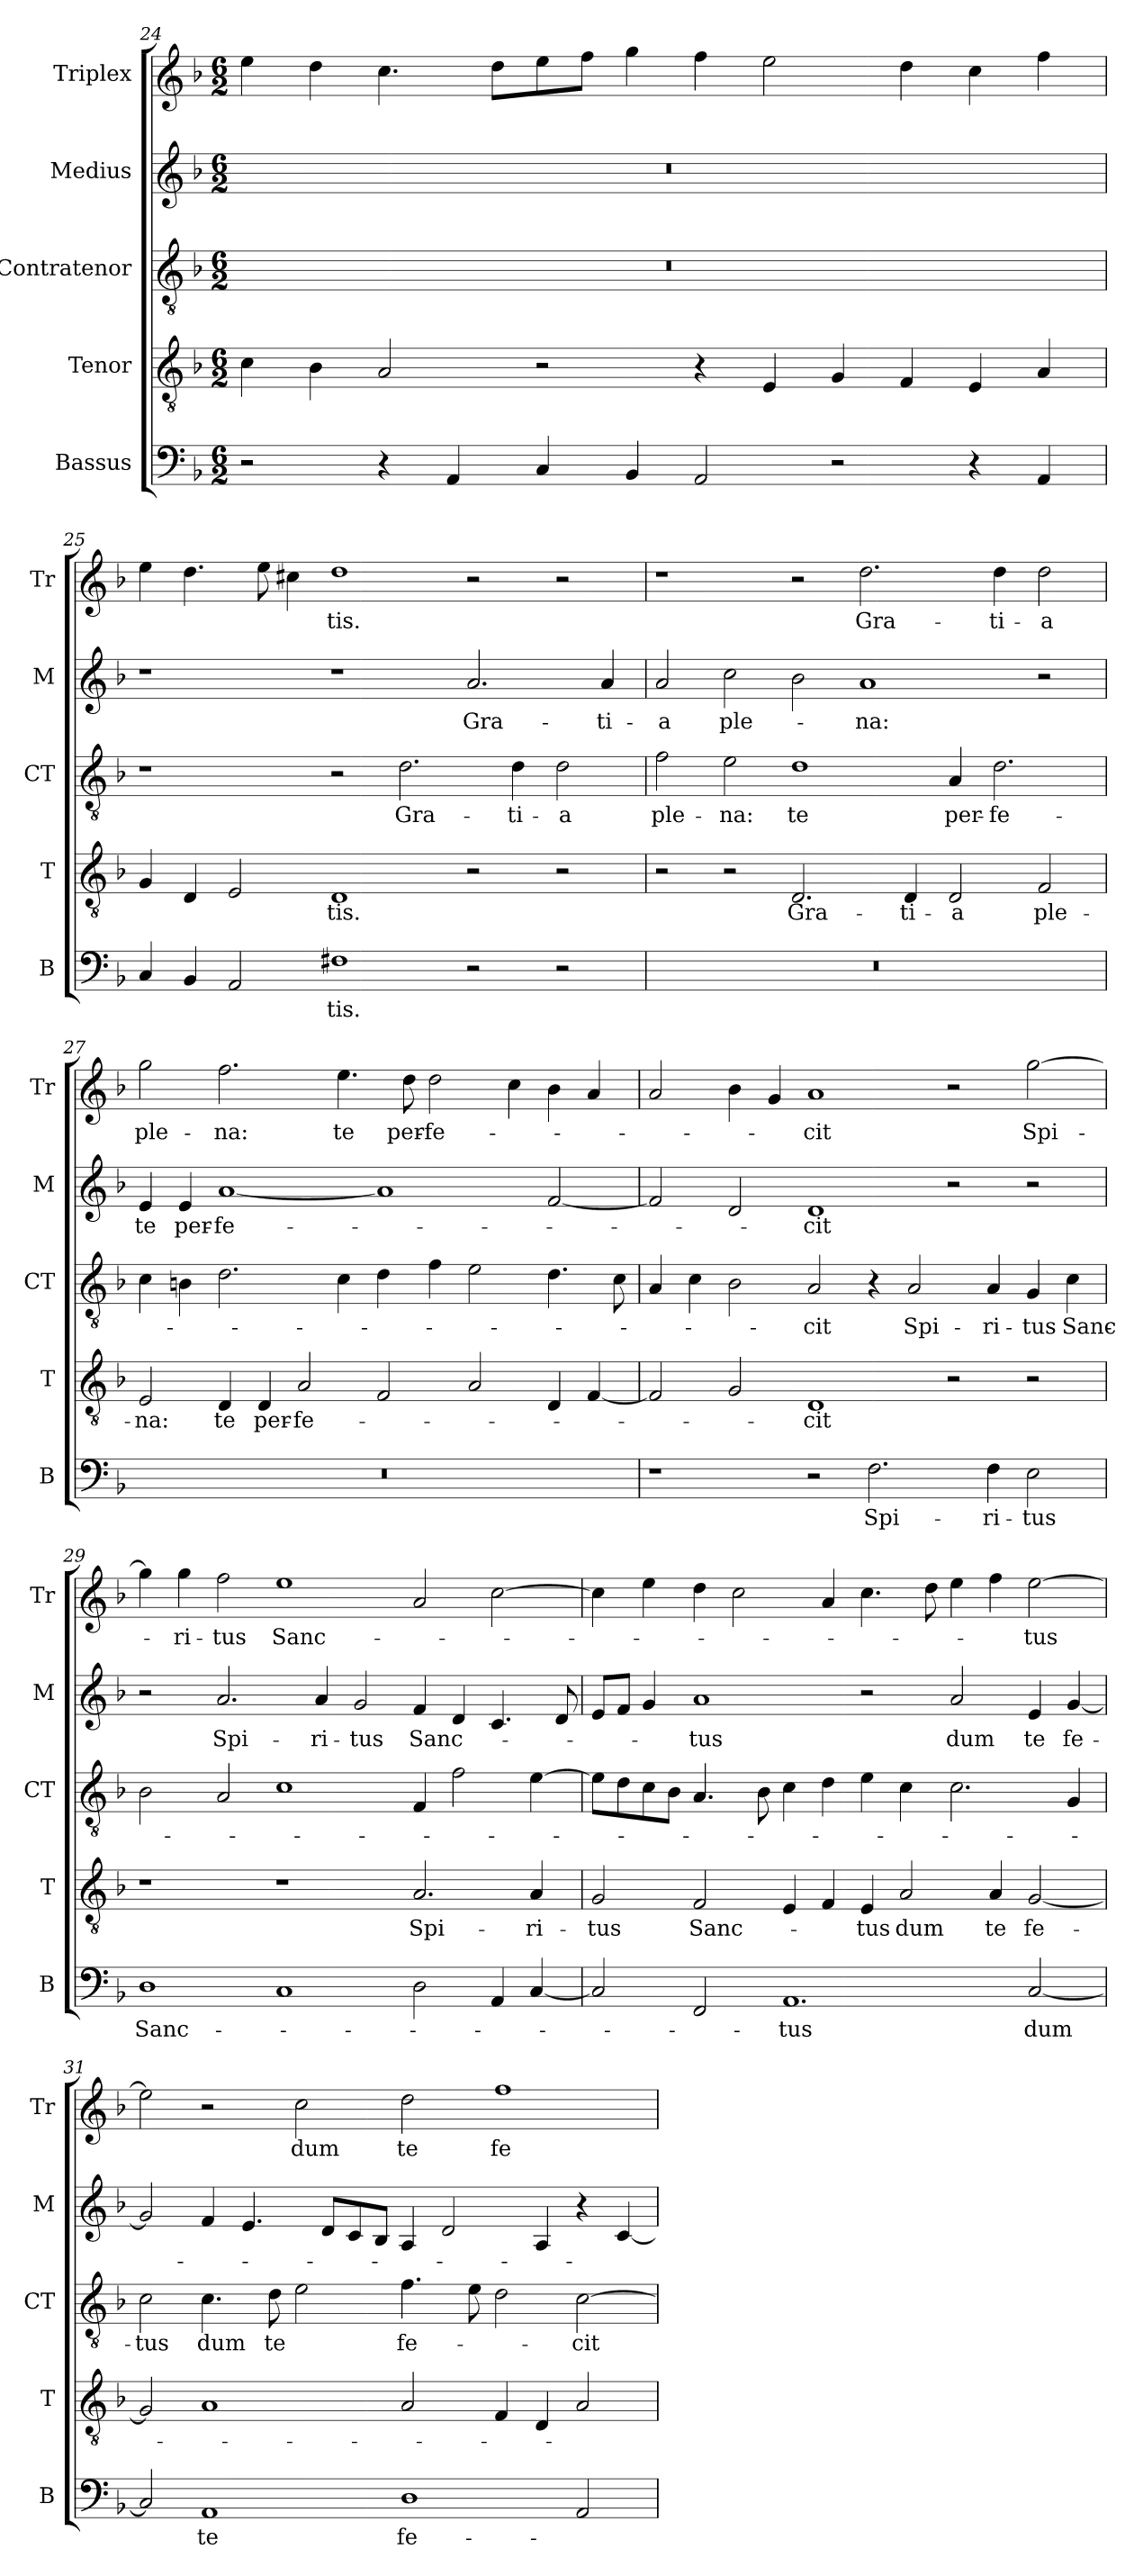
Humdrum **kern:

**kern	**text	**kern	**text	**kern	**text	**kern	**text	**kern	**text
*part5	*part5	*part4	*part4	*part3	*part3	*part2	*part2	*part1	*part1
*staff5	*staff5	*staff4	*staff4	*staff3	*staff3	*staff2	*staff2	*staff1	*staff1
*I"Bassus	*	*I"Tenor	*	*I"Contratenor	*	*I"Medius	*	*I"Triplex	*
*I'B	*	*I'T	*	*I'CT	*	*I'M	*	*I'Tr	*
*clefF4	*	*clefGv2	*	*clefGv2	*	*clefG2	*	*clefG2	*
*k[b-]	*	*k[b-]	*	*k[b-]	*	*k[b-]	*	*k[b-]	*
*F:	*	*F:	*	*F:	*	*F:	*	*F:	*
*M6/2	*	*M6/2	*	*M6/2	*	*M6/2	*	*M6/2	*
=24	=24	=24	=24	=24	=24	=24	=24	=24	=24
2r	.	4c\	.	0.r	.	0.r	.	4ee\	.
.	.	4B-\	.	.	.	.	.	4dd\	.
4r	.	2A/	.	.	.	.	.	4.cc\	.
4AA/	.	.	.	.	.	.	.	.	.
.	.	.	.	.	.	.	.	8dd\L	.
4C/	.	2r	.	.	.	.	.	8ee\	.
.	.	.	.	.	.	.	.	8ff\J	.
4BB-/	.	.	.	.	.	.	.	4gg\	.
2AA/	.	4r	.	.	.	.	.	4ff\	.
.	.	4E/	.	.	.	.	.	2ee\	.
2r	.	4G/	.	.	.	.	.	.	.
.	.	4F/	.	.	.	.	.	4dd\	.
4r	.	4E/	.	.	.	.	.	4cc\	.
4AA/	.	4A/	.	.	.	.	.	4ff\	.
!!LO:PB:g=z
=25	=25	=25	=25	=25	=25	=25	=25	=25	=25
4C/	.	4G/	.	1r	.	1r	.	4ee\	.
4BB-/	.	4D/	.	.	.	.	.	4.dd\	.
2AA/	.	2E/	.	.	.	.	.	.	.
.	.	.	.	.	.	.	.	8ee\	.
.	.	.	.	.	.	.	.	4cc#X\	.
!	!LO:LY:b	!	!LO:LY:b	!	!	!	!	!	!LO:LY:b
1F#X	-tis.	1D	-tis.	2r	.	1r	.	1dd	-tis.
!	!	!	!	!	!LO:LY:b	!	!	!	!
.	.	.	.	2.d\	Gra-	.	.	.	.
!	!	!	!	!	!	!	!LO:LY:b	!	!
2r	.	2r	.	.	.	2.a/	Gra-	2r	.
!	!	!	!	!	!LO:LY:b	!	!	!	!
.	.	.	.	4d\	-ti-	.	.	.	.
!	!	!	!	!	!LO:LY:b	!	!	!	!
2r	.	2r	.	2d\	-a	.	.	2r	.
!	!	!	!	!	!	!	!LO:LY:b	!	!
.	.	.	.	.	.	4a/	-ti-	.	.
=26	=26	=26	=26	=26	=26	=26	=26	=26	=26
!	!	!	!	!	!LO:LY:b	!	!LO:LY:b	!	!
0.r	.	2r	.	2f\	ple-	2a/	-a	1r	.
!	!	!	!	!	!LO:LY:b	!	!LO:LY:b	!	!
.	.	2r	.	2e\	-na:	2cc\	ple-	.	.
!	!	!	!LO:LY:b	!	!LO:LY:b	!	!	!	!
.	.	2.D/	Gra-	1d	te	2b-\	.	2r	.
!	!	!	!	!	!	!	!LO:LY:b	!	!LO:LY:b
.	.	.	.	.	.	1a	-na:	2.dd\	Gra-
!	!	!	!LO:LY:b	!	!	!	!	!	!
.	.	4D/	-ti-	.	.	.	.	.	.
!	!	!	!LO:LY:b	!	!LO:LY:b	!	!	!	!
.	.	2D/	-a	4A/	per-	.	.	.	.
!	!	!	!	!	!LO:LY:b	!	!	!	!LO:LY:b
.	.	.	.	2.d\	-fe-	.	.	4dd\	-ti-
!	!	!	!LO:LY:b	!	!	!	!	!	!LO:LY:b
.	.	2F/	ple-	.	.	2r	.	2dd\	-a
!!LO:PB:g=z
=27	=27	=27	=27	=27	=27	=27	=27	=27	=27
!	!	!	!LO:LY:b	!	!	!	!LO:LY:b	!	!LO:LY:b
0.r	.	2E/	-na:	4c\	.	4e/	te	2gg\	ple-
!	!	!	!	!	!	!	!LO:LY:b	!	!
.	.	.	.	4Bn\	.	4e/	per-	.	.
!	!	!	!LO:LY:b	!	!	!	!LO:LY:b	!	!LO:LY:b
.	.	4D/	te	2.d\	.	[1a	-fe-	2.ff\	-na:
!	!	!	!LO:LY:b	!	!	!	!	!	!
.	.	4D/	per-	.	.	.	.	.	.
!	!	!	!LO:LY:b	!	!	!	!	!	!
.	.	2A/	-fe-	.	.	.	.	.	.
!	!	!	!	!	!	!	!	!	!LO:LY:b
.	.	.	.	4c\	.	.	.	4.ee\	te
.	.	2F/	.	4d\	.	1a]	.	.	.
!	!	!	!	!	!	!	!	!	!LO:LY:b
.	.	.	.	.	.	.	.	8dd\	per-
!	!	!	!	!	!	!	!	!	!LO:LY:b
.	.	.	.	4f\	.	.	.	2dd\	-fe-
.	.	2A/	.	2e\	.	.	.	.	.
.	.	.	.	.	.	.	.	4cc\	.
.	.	4D/	.	4.d\	.	[2f/	.	4b-\	.
.	.	[4F/	.	.	.	.	.	4a/	.
.	.	.	.	8c\	.	.	.	.	.
=28	=28	=28	=28	=28	=28	=28	=28	=28	=28
1r	.	2F/]	.	4A/	.	2f/]	.	2a/	.
.	.	.	.	4c\	.	.	.	.	.
.	.	2G/	.	2B-\	.	2d/	.	4b-\	.
.	.	.	.	.	.	.	.	4g/	.
!	!	!	!LO:LY:b	!	!LO:LY:b	!	!LO:LY:b	!	!LO:LY:b
2r	.	1D	-cit	2A/	-cit	1d	-cit	1a	-cit
!	!LO:LY:b	!	!	!	!	!	!	!	!
2.F\	Spi-	.	.	4r	.	.	.	.	.
!	!	!	!	!	!LO:LY:b	!	!	!	!
.	.	.	.	2A/	Spi-	.	.	.	.
.	.	2r	.	.	.	2r	.	2r	.
!	!LO:LY:b	!	!	!	!LO:LY:b	!	!	!	!
4F\	-ri-	.	.	4A/	-ri-	.	.	.	.
!	!LO:LY:b	!	!	!	!LO:LY:b	!	!	!	!LO:LY:b
2E\	-tus	2r	.	4G/	-tus	2r	.	[2gg\	Spi-
!	!	!	!	!	!LO:LY:b	!	!	!	!
.	.	.	.	4c\	Sanc-	.	.	.	.
!!LO:LB:g=z
=29	=29	=29	=29	=29	=29	=29	=29	=29	=29
!	!LO:LY:b	!	!	!	!	!	!	!	!
1D	Sanc-	1r	.	2B-\	.	2r	.	4gg\]	.
!	!	!	!	!	!	!	!	!	!LO:LY:b
.	.	.	.	.	.	.	.	4gg\	-ri-
!	!	!	!	!	!	!	!LO:LY:b	!	!LO:LY:b
.	.	.	.	2A/	.	2.a/	Spi-	2ff\	-tus
!	!	!	!	!	!	!	!	!	!LO:LY:b
1C	.	1r	.	1c	.	.	.	1ee	Sanc-
!	!	!	!	!	!	!	!LO:LY:b	!	!
.	.	.	.	.	.	4a/	-ri-	.	.
!	!	!	!	!	!	!	!LO:LY:b	!	!
.	.	.	.	.	.	2g/	-tus	.	.
!	!	!	!LO:LY:b	!	!	!	!LO:LY:b	!	!
2D\	.	2.A/	Spi-	4F/	.	4f/	Sanc-	2a/	.
.	.	.	.	2f\	.	4d/	.	.	.
4AA/	.	.	.	.	.	4.c/	.	[2cc\	.
!	!	!	!LO:LY:b	!	!	!	!	!	!
[4C/	.	4A/	-ri-	[4e\	.	.	.	.	.
.	.	.	.	.	.	8d/	.	.	.
=30	=30	=30	=30	=30	=30	=30	=30	=30	=30
!	!	!	!LO:LY:b	!	!	!	!	!	!
2C/]	.	2G/	-tus	8e\L]	.	8e/L	.	4cc\]	.
.	.	.	.	8d\	.	8f/J	.	.	.
.	.	.	.	8c\	.	4g/	.	4ee\	.
.	.	.	.	8B-\J	.	.	.	.	.
!	!	!	!LO:LY:b	!	!	!	!LO:LY:b	!	!
2FF/	.	2F/	Sanc-	4.A/	.	1a	-tus	4dd\	.
.	.	.	.	.	.	.	.	2cc\	.
.	.	.	.	8B-\	.	.	.	.	.
!	!LO:LY:b	!	!	!	!	!	!	!	!
1.AA	-tus	4E/	.	4c\	.	.	.	.	.
.	.	4F/	.	4d\	.	.	.	4a/	.
!	!	!	!LO:LY:b	!	!	!	!	!	!
.	.	4E/	-tus	4e\	.	2r	.	4.cc\	.
!	!	!	!LO:LY:b	!	!	!	!	!	!
.	.	2A/	dum	4c\	.	.	.	.	.
.	.	.	.	.	.	.	.	8dd\	.
!	!	!	!	!	!	!	!LO:LY:b	!	!
.	.	.	.	2.c\	.	2a/	dum	4ee\	.
!	!	!	!LO:LY:b	!	!	!	!	!	!
.	.	4A/	te	.	.	.	.	4ff\	.
!	!LO:LY:b	!	!LO:LY:b	!	!	!	!LO:LY:b	!	!LO:LY:b
[2C/	dum	[2G/	fe-	.	.	4e/	te	[2ee\	-tus
!	!	!	!	!	!	!	!LO:LY:b	!	!
.	.	.	.	4G/	.	[4g/	fe-	.	.
!!LO:PB:g=z
=31	=31	=31	=31	=31	=31	=31	=31	=31	=31
!	!	!	!	!	!LO:LY:b	!	!	!	!
2C/]	.	2G/]	.	2c\	-tus	2g/]	.	2ee\]	.
!	!LO:LY:b	!	!	!	!LO:LY:b	!	!	!	!
1AA	te	1A	.	4.c\	dum	4f/	.	2r	.
.	.	.	.	.	.	4.e/	.	.	.
!	!	!	!	!	!LO:LY:b	!	!	!	!
.	.	.	.	8d\	te	.	.	.	.
!	!	!	!	!	!	!	!	!	!LO:LY:b
.	.	.	.	2e\	.	.	.	2cc\	dum
.	.	.	.	.	.	8d/L	.	.	.
.	.	.	.	.	.	8c/	.	.	.
.	.	.	.	.	.	8B-/J	.	.	.
!	!LO:LY:b	!	!	!	!LO:LY:b	!	!	!	!LO:LY:b
1D	fe-	2A/	.	4.f\	fe-	4A/	.	2dd\	te
.	.	.	.	.	.	2d/	.	.	.
.	.	.	.	8e\	.	.	.	.	.
!	!	!	!	!	!	!	!	!	!LO:LY:b
.	.	4F/	.	2d\	.	.	.	1ff	fe-
.	.	4D/	.	.	.	4A/	.	.	.
!	!	!	!	!	!LO:LY:b	!	!	!	!
2AA/	.	2A/	.	[2c\	-cit	4r	.	.	.
.	.	.	.	.	.	[4c/	.	.	.
=	=	=	=	=	=	=	=	=	=
*-	*-	*-	*-	*-	*-	*-	*-	*-	*-
